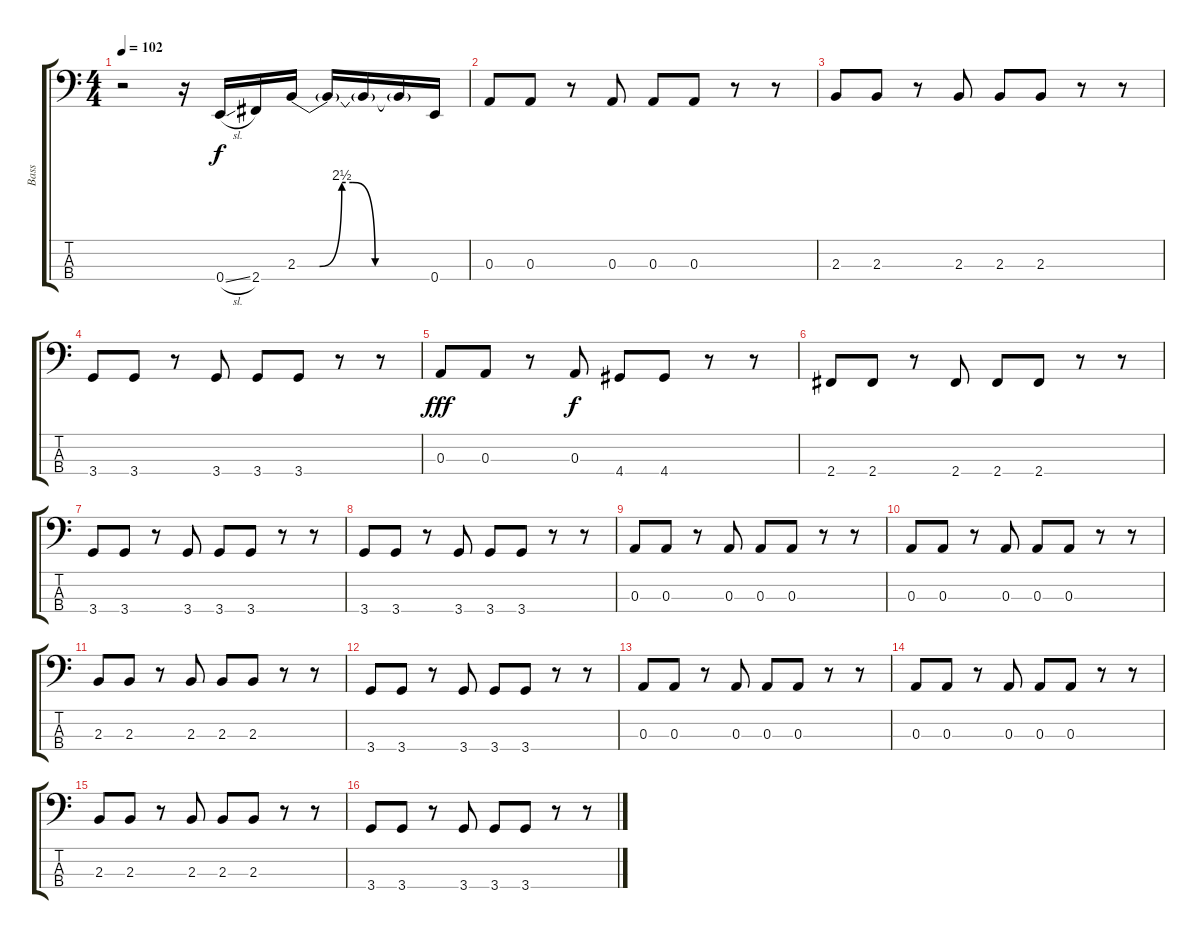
\track ("Bass" "Bass") {instrument electricbasspick}
\staff {score tabs}
\tuning (G2 D2 A1 E1) {hide}
\ts (4 4)
\tempo 102
\clef f4
\ks c
r.2{dy f} r.16 0.4{sl}.16 2.4.16 2.3{be (custom 0 0 10 0 20 10 25 10 35 0 60 0)}.16 2.3{t}.16 2.3{t}.16 2.3{t}.16 0.4.16 |
0.3.8 0.3.8 r.8 0.3.8 0.3.8 0.3.8 r.8 r.8 |
2.3.8 2.3.8 r.8 2.3.8 2.3.8 2.3.8 r.8 r.8 |
3.4.8 3.4.8 r.8 3.4.8 3.4.8 3.4.8 r.8 r.8 |
0.3.8{dy fff} 0.3.8 r.8 0.3.8{dy f} 4.4.8 4.4.8 r.8 r.8 |
2.4.8 2.4.8 r.8 2.4.8 2.4.8 2.4.8 r.8 r.8 |
3.4.8 3.4.8 r.8 3.4.8 3.4.8 3.4.8 r.8 r.8 |
3.4.8 3.4.8 r.8 3.4.8 3.4.8 3.4.8 r.8 r.8 |
0.3.8 0.3.8 r.8 0.3.8 0.3.8 0.3.8 r.8 r.8 |
0.3.8 0.3.8 r.8 0.3.8 0.3.8 0.3.8 r.8 r.8 |
2.3.8 2.3.8 r.8 2.3.8 2.3.8 2.3.8 r.8 r.8 |
3.4.8 3.4.8 r.8 3.4.8 3.4.8 3.4.8 r.8 r.8 |
0.3.8 0.3.8 r.8 0.3.8 0.3.8 0.3.8 r.8 r.8 |
0.3.8{volume 0} 0.3.8 r.8 0.3.8 0.3.8 0.3.8 r.8 r.8 |
2.3.8 2.3.8 r.8 2.3.8 2.3.8 2.3.8 r.8 r.8 |
3.4.8 3.4.8 r.8 3.4.8 3.4.8 3.4.8 r.8 r.8
